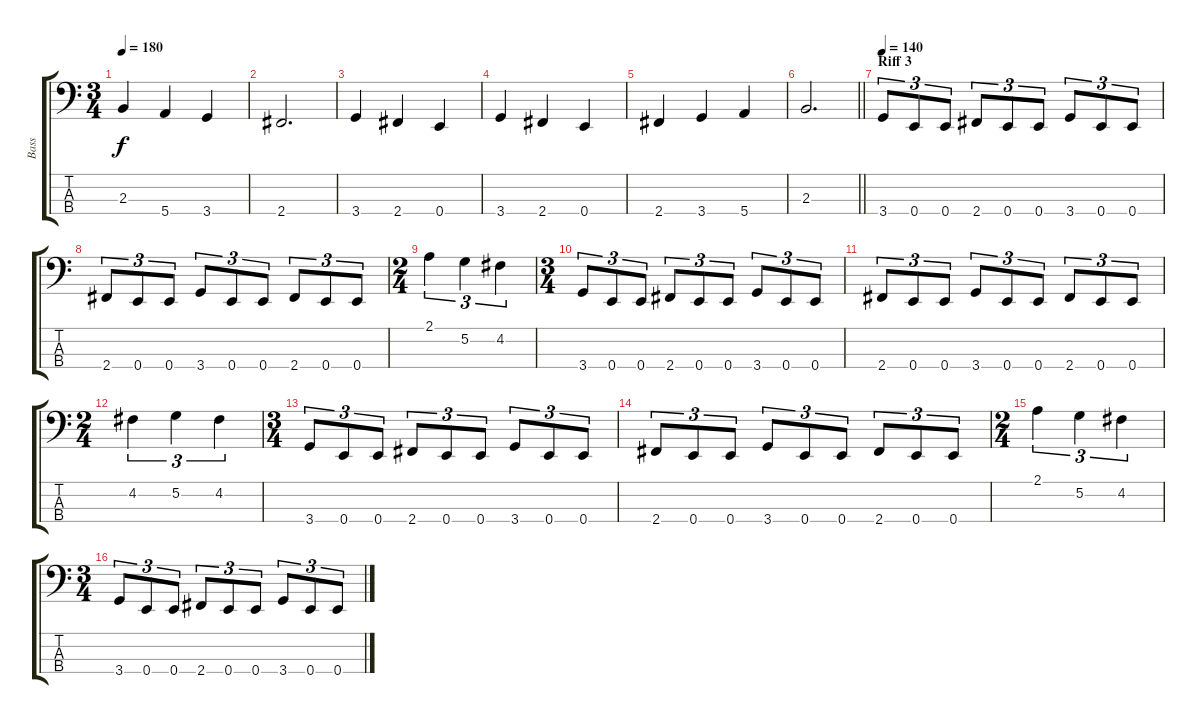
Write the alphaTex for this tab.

\track ("Bass" "Bass") {instrument electricbassfinger}
\staff {score tabs}
\tuning (G2 D2 A1 E1) {hide}
\ts (3 4)
\tempo 180
\clef f4
\ks c
2.3.4{dy f} 5.4.4 3.4.4 |
2.4.2{d} |
3.4.4 2.4.4 0.4.4 |
3.4.4 2.4.4 0.4.4 |
2.4.4 3.4.4 5.4.4 |
\barLineRight lightlight
2.3.2{d} |
\section ("" "Riff 3")
\tempo 140
3.4.8{tu (3 2)} 0.4.8{tu (3 2)} 0.4.8{tu (3 2)} 2.4.8{tu (3 2)} 0.4.8{tu (3 2)} 0.4.8{tu (3 2)} 3.4.8{tu (3 2)} 0.4.8{tu (3 2)} 0.4.8{tu (3 2)} |
2.4.8{tu (3 2)} 0.4.8{tu (3 2)} 0.4.8{tu (3 2)} 3.4.8{tu (3 2)} 0.4.8{tu (3 2)} 0.4.8{tu (3 2)} 2.4.8{tu (3 2)} 0.4.8{tu (3 2)} 0.4.8{tu (3 2)} |
\ts (2 4)
2.1.4{tu (3 2)} 5.2.4{tu (3 2)} 4.2.4{tu (3 2)} |
\ts (3 4)
3.4.8{tu (3 2)} 0.4.8{tu (3 2)} 0.4.8{tu (3 2)} 2.4.8{tu (3 2)} 0.4.8{tu (3 2)} 0.4.8{tu (3 2)} 3.4.8{tu (3 2)} 0.4.8{tu (3 2)} 0.4.8{tu (3 2)} |
2.4.8{tu (3 2)} 0.4.8{tu (3 2)} 0.4.8{tu (3 2)} 3.4.8{tu (3 2)} 0.4.8{tu (3 2)} 0.4.8{tu (3 2)} 2.4.8{tu (3 2)} 0.4.8{tu (3 2)} 0.4.8{tu (3 2)} |
\ts (2 4)
4.2.4{tu (3 2)} 5.2.4{tu (3 2)} 4.2.4{tu (3 2)} |
\ts (3 4)
3.4.8{tu (3 2)} 0.4.8{tu (3 2)} 0.4.8{tu (3 2)} 2.4.8{tu (3 2)} 0.4.8{tu (3 2)} 0.4.8{tu (3 2)} 3.4.8{tu (3 2)} 0.4.8{tu (3 2)} 0.4.8{tu (3 2)} |
2.4.8{tu (3 2)} 0.4.8{tu (3 2)} 0.4.8{tu (3 2)} 3.4.8{tu (3 2)} 0.4.8{tu (3 2)} 0.4.8{tu (3 2)} 2.4.8{tu (3 2)} 0.4.8{tu (3 2)} 0.4.8{tu (3 2)} |
\ts (2 4)
2.1.4{tu (3 2)} 5.2.4{tu (3 2)} 4.2.4{tu (3 2)} |
\ts (3 4)
3.4.8{tu (3 2)} 0.4.8{tu (3 2)} 0.4.8{tu (3 2)} 2.4.8{tu (3 2)} 0.4.8{tu (3 2)} 0.4.8{tu (3 2)} 3.4.8{tu (3 2)} 0.4.8{tu (3 2)} 0.4.8{tu (3 2)}
